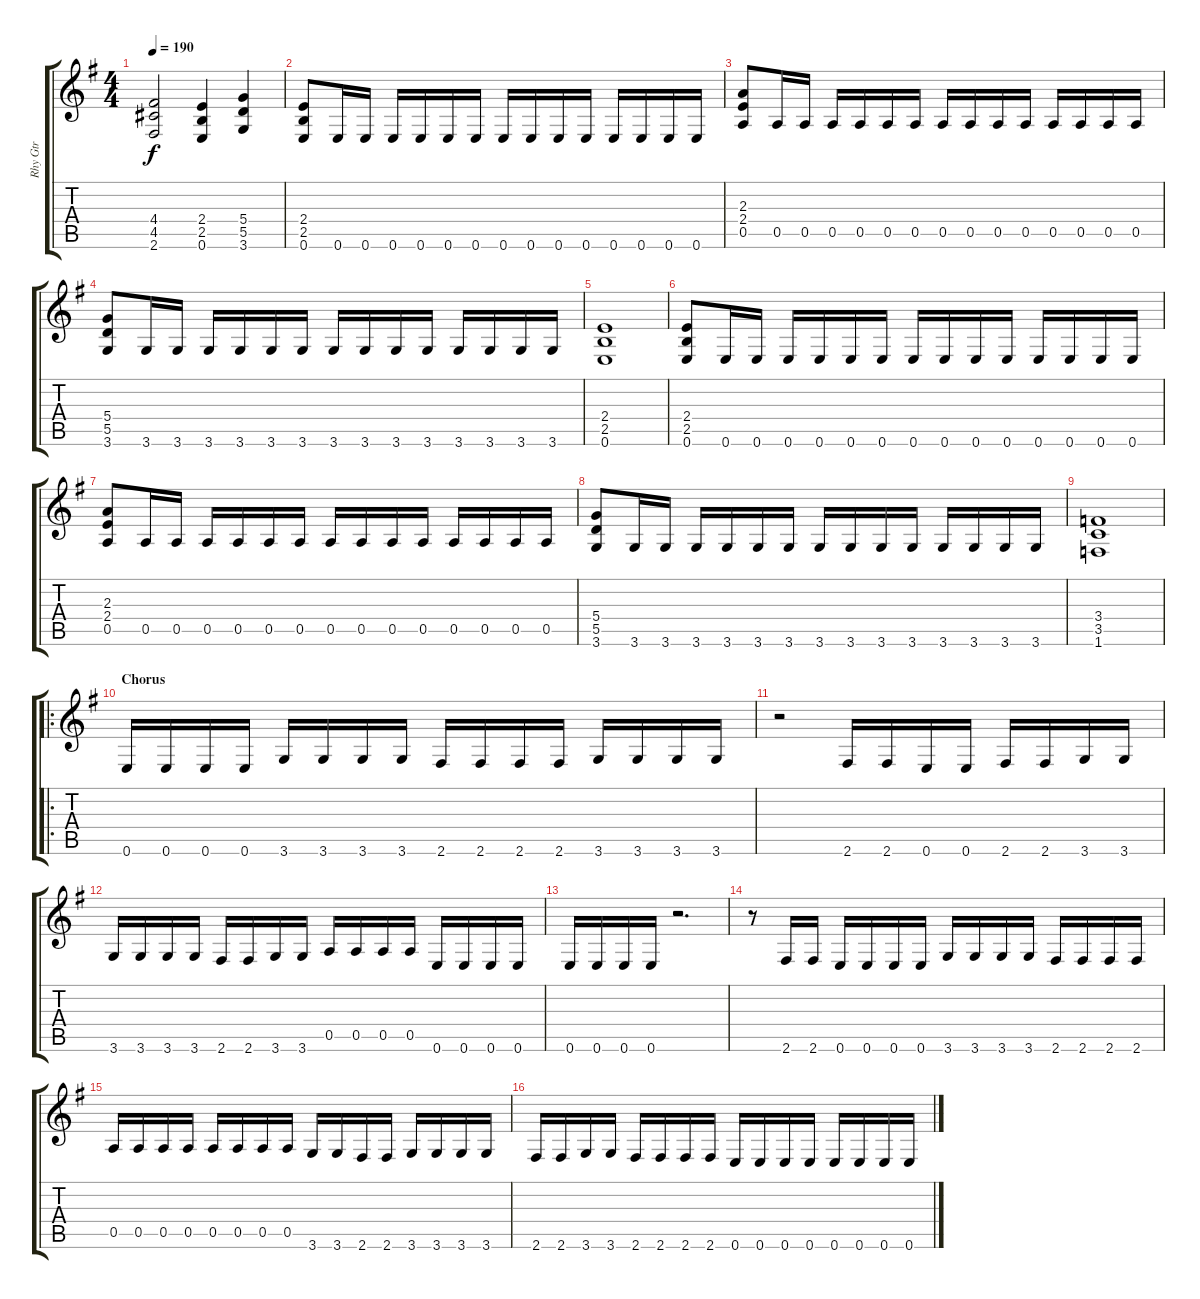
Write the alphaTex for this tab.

\track ("Rhy Gtr" "Rhy Gtr") {instrument distortionguitar}
\staff {score tabs}
\tuning (E4 B3 G3 D3 A2 E2) {hide}
\ts (4 4)
\tempo 190
\clef g2
\ks eminor
(4.4 4.5 2.6).2{dy f} (2.4 2.5 0.6).4 (5.4 5.5 3.6).4 |
(2.4 2.5 0.6).8 0.6.16 0.6.16 0.6.16 0.6.16 0.6.16 0.6.16 0.6.16 0.6.16 0.6.16 0.6.16 0.6.16 0.6.16 0.6.16 0.6.16 |
(2.3 2.4 0.5).8 0.5.16 0.5.16 0.5.16 0.5.16 0.5.16 0.5.16 0.5.16 0.5.16 0.5.16 0.5.16 0.5.16 0.5.16 0.5.16 0.5.16 |
(5.4 5.5 3.6).8 3.6.16 3.6.16 3.6.16 3.6.16 3.6.16 3.6.16 3.6.16 3.6.16 3.6.16 3.6.16 3.6.16 3.6.16 3.6.16 3.6.16 |
(2.4 2.5 0.6).1 |
(2.4 2.5 0.6).8 0.6.16 0.6.16 0.6.16 0.6.16 0.6.16 0.6.16 0.6.16 0.6.16 0.6.16 0.6.16 0.6.16 0.6.16 0.6.16 0.6.16 |
(2.3 2.4 0.5).8 0.5.16 0.5.16 0.5.16 0.5.16 0.5.16 0.5.16 0.5.16 0.5.16 0.5.16 0.5.16 0.5.16 0.5.16 0.5.16 0.5.16 |
(5.4 5.5 3.6).8 3.6.16 3.6.16 3.6.16 3.6.16 3.6.16 3.6.16 3.6.16 3.6.16 3.6.16 3.6.16 3.6.16 3.6.16 3.6.16 3.6.16 |
(3.4 3.5 1.6).1 |
\ro
\section ("" "Chorus")
0.6.16 0.6.16 0.6.16 0.6.16 3.6.16 3.6.16 3.6.16 3.6.16 2.6.16 2.6.16 2.6.16 2.6.16 3.6.16 3.6.16 3.6.16 3.6.16 |
r.2 2.6.16 2.6.16 0.6.16 0.6.16 2.6.16 2.6.16 3.6.16 3.6.16 |
3.6.16 3.6.16 3.6.16 3.6.16 2.6.16 2.6.16 3.6.16 3.6.16 0.5.16 0.5.16 0.5.16 0.5.16 0.6.16 0.6.16 0.6.16 0.6.16 |
0.6.16 0.6.16 0.6.16 0.6.16 r.2{d} |
r.8 2.6.16 2.6.16 0.6.16 0.6.16 0.6.16 0.6.16 3.6.16 3.6.16 3.6.16 3.6.16 2.6.16 2.6.16 2.6.16 2.6.16 |
0.5.16 0.5.16 0.5.16 0.5.16 0.5.16 0.5.16 0.5.16 0.5.16 3.6.16 3.6.16 2.6.16 2.6.16 3.6.16 3.6.16 3.6.16 3.6.16 |
2.6.16 2.6.16 3.6.16 3.6.16 2.6.16 2.6.16 2.6.16 2.6.16 0.6.16 0.6.16 0.6.16 0.6.16 0.6.16 0.6.16 0.6.16 0.6.16
